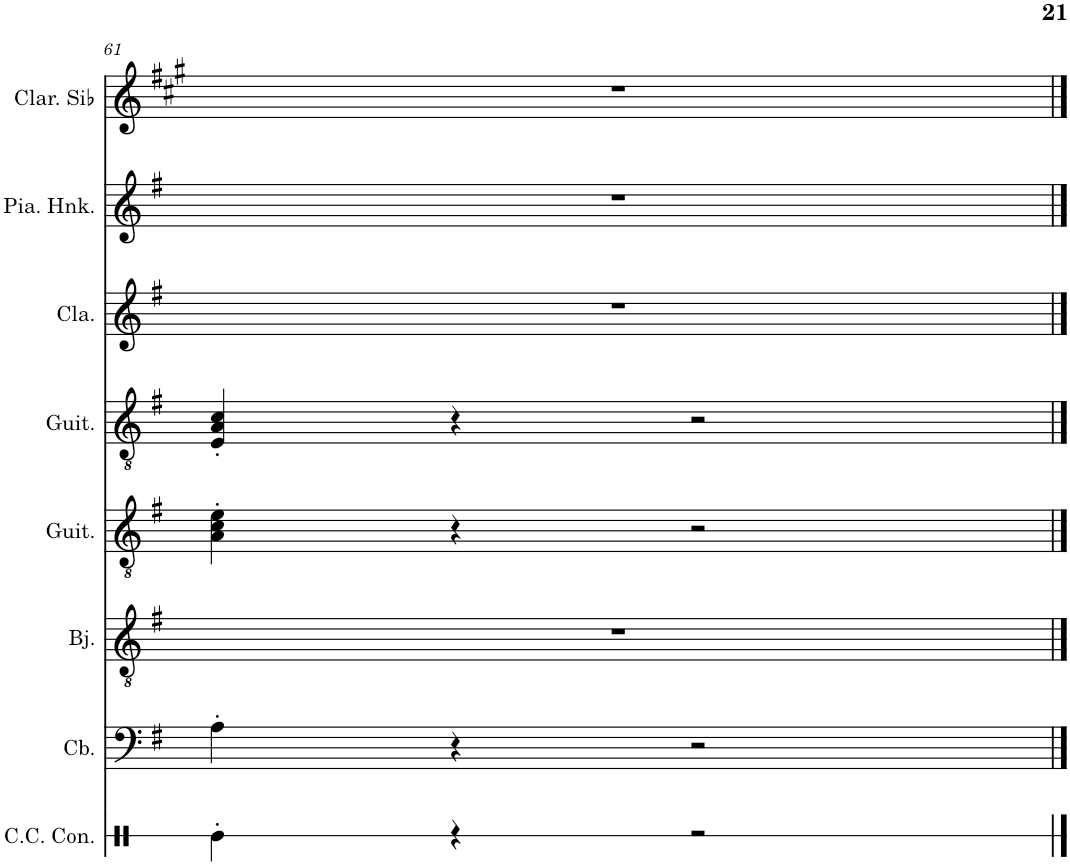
**kern	**kern	**kern	**kern	**kern	**kern	**kern	**kern
*part8	*part7	*part6	*part5	*part4	*part3	*part2	*part1
*staff8	*staff7	*staff6	*staff5	*staff4	*staff3	*staff2	*staff1
*I"Caisse claire de concert, Woodblock	*I"Contrebasse, Acou Bass	*I"Banjo, Banjo	*I"Guitare acoustique, SteelStrGuitar	*I"Guitare acoustique, Jazz Guitar	*I"Clavecin, Harpschord	*I"Piano Honky Tonk, Honky-tonk Piano	*I"Clarinette en Sib
*I'C.C. Con.	*I'Cb.	*I'Bj.	*I'Guit.	*I'Guit.	*I'Cla.	*I'Pia. Hnk.	*I'Clar. Sib
!!LO:PB:g=z
*clefX	*clefF4	*clefGv2	*clefGv2	*clefGv2	*clefG2	*clefG2	*clefG2
*	*Trd7c12	*Trd7c12	*	*	*	*	*Trd1c2
*k[f#]	*k[f#]	*k[f#]	*k[f#]	*k[f#]	*k[f#]	*k[f#]	*k[f#c#g#]
*M4/4	*M4/4	*M4/4	*M4/4	*M4/4	*M4/4	*M4/4	*M4/4
=61	=61	=61	=61	=61	=61	=61	=61
4Re'\	4A'\	1r	4A\' 4c\' 4e\'	4E/' 4A/' 4c/'	1r	1r	1r
4r	4r	.	4r	4r	.	.	.
2r	2r	.	2r	2r	.	.	.
==	==	==	==	==	==	==	==
*-	*-	*-	*-	*-	*-	*-	*-
